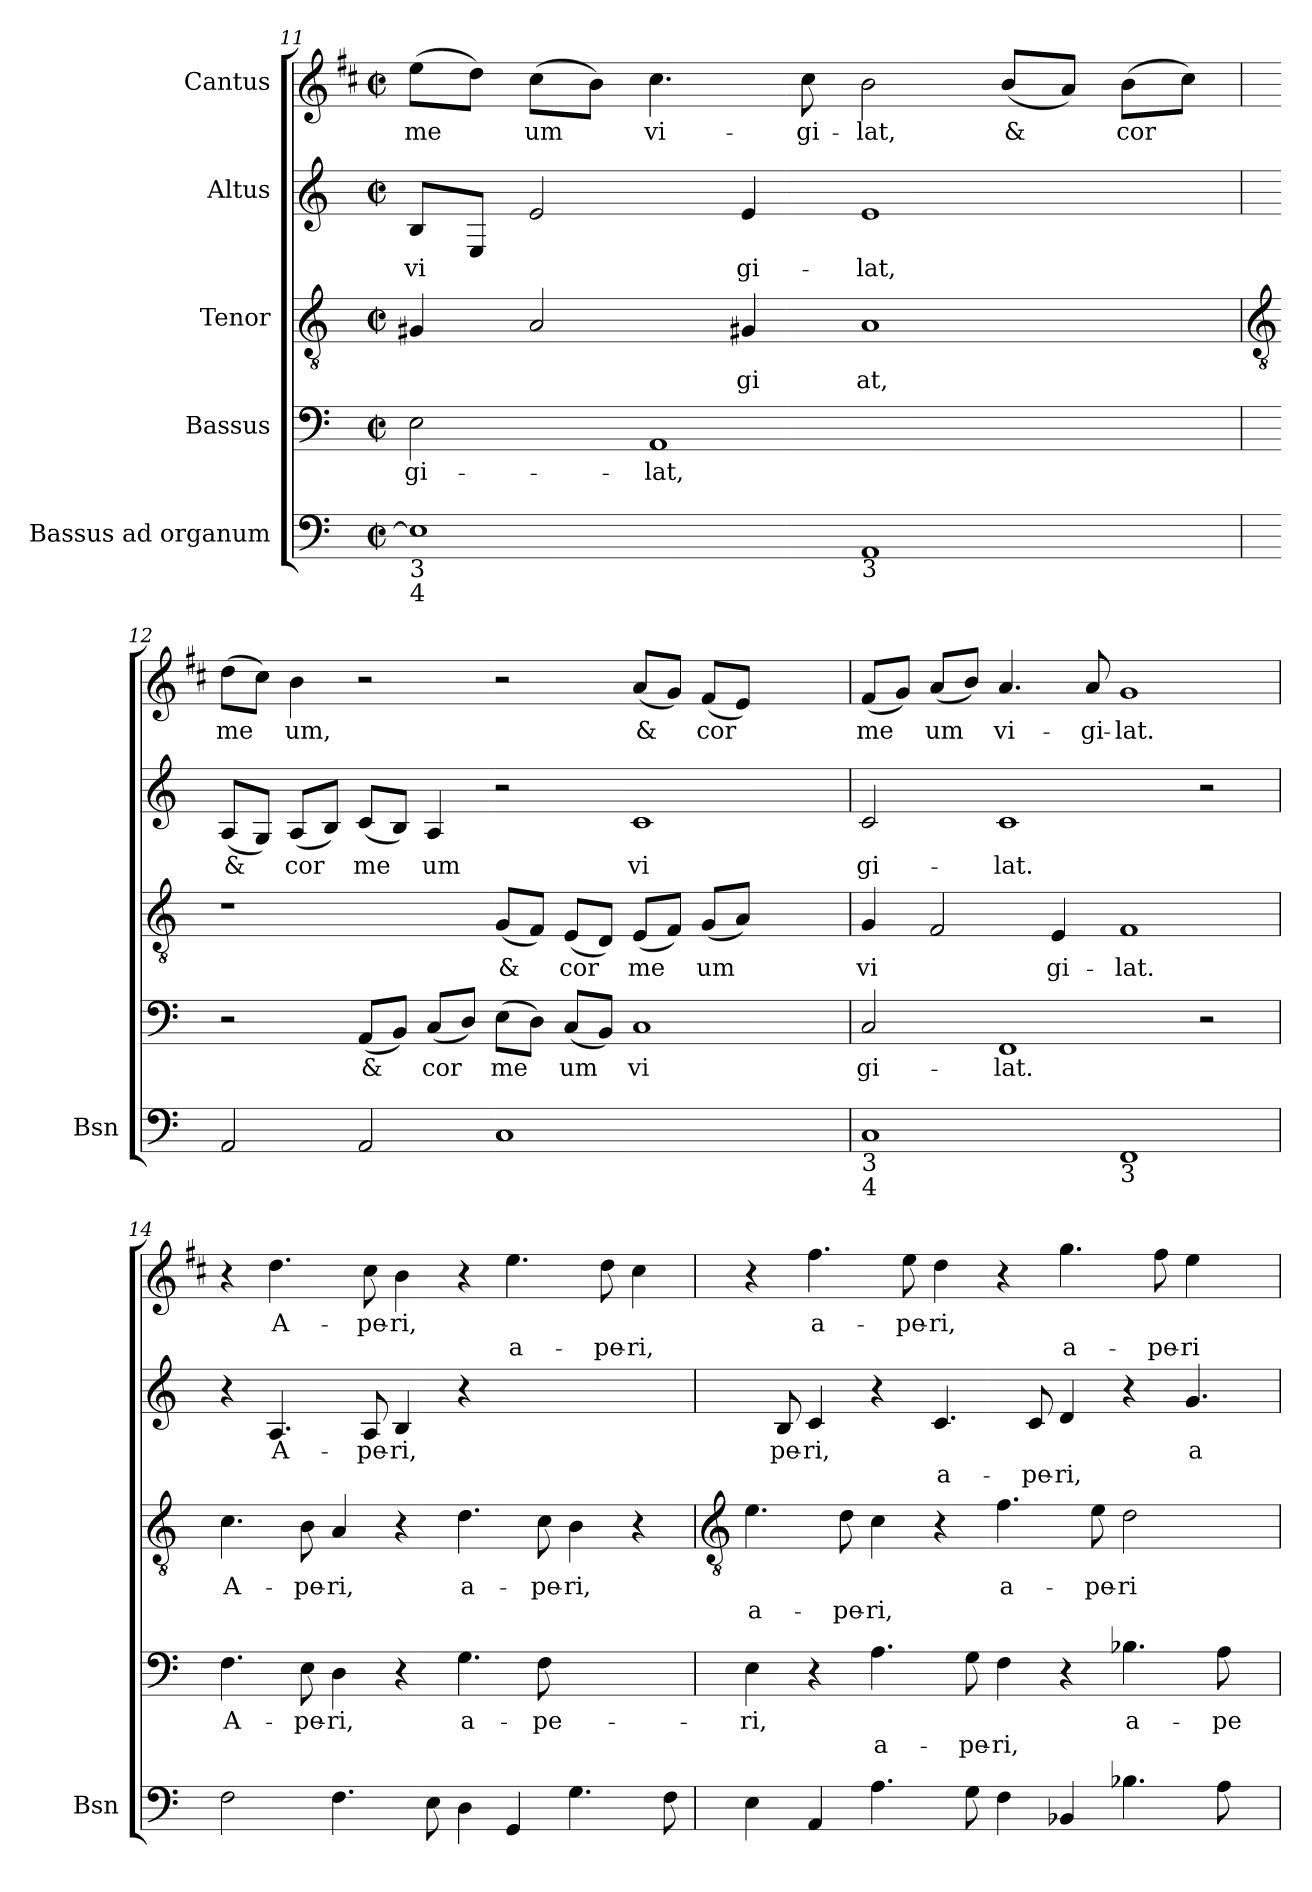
**kern	**kern	**text	**text	**kern	**text	**text	**kern	**text	**text	**kern	**text	**text
*part5	*part4	*part4	*part4	*part3	*part3	*part3	*part2	*part2	*part2	*part1	*part1	*part1
*staff5	*staff4	*staff4	*staff4	*staff3	*staff3	*staff3	*staff2	*staff2	*staff2	*staff1	*staff1	*staff1
*I"Bassus ad organum	*I"Bassus	*	*	*I"Tenor	*	*	*I"Altus	*	*	*I"Cantus	*	*
*I'Bsn	*	*	*	*	*	*	*	*	*	*	*	*
*clefF4	*clefF4	*	*	*clefGv2	*	*	*clefG2	*	*	*clefG2	*	*
*	*	*	*	*	*	*	*	*	*	*ITrd1c2	*	*
*k[]	*k[]	*	*	*k[]	*	*	*k[]	*	*	*k[]	*	*
*C:	*C:	*	*	*C:	*	*	*C:	*	*	*C:	*	*
*M4/2	*M4/2	*	*	*M4/2	*	*	*M4/2	*	*	*M4/2	*	*
*met(c|)	*met(c|)	*	*	*met(c|)	*	*	*met(c|)	*	*	*met(c|)	*	*
=11	=11	=11	=11	=11	=11	=11	=11	=11	=11	=11	=11	=11
!LO:TX:b:t=3	!	!	!	!	!	!	!	!	!	!	!	!
!LO:TX:b:t=4	!	!	!	!	!	!	!	!	!	!	!	!
!	!	!LO:LY:b	!	!	!	!	!	!LO:LY:b	!	!	!LO:LY:b	!
1E]	2E	gi-	.	4G#X	.	.	8BL	vi	.	(>8ddL	me	.
.	.	.	.	.	.	.	8EJ	.	.	8ccJ)	.	.
!	!	!	!	!	!	!	!	!	!	!	!LO:LY:b	!
.	.	.	.	2A	.	.	2e	.	.	(<8bL	um	.
.	.	.	.	.	.	.	.	.	.	8aJ)	.	.
!	!	!LO:LY:b	!	!	!	!	!	!	!	!	!LO:LY:b	!
.	1AA	-lat,	.	.	.	.	.	.	.	4.b	vi-	.
!	!	!	!	!	!LO:LY:b	!	!	!LO:LY:b	!	!	!	!
.	.	.	.	4G#X	gi	.	4e	gi-	.	.	.	.
!	!	!	!	!	!	!	!	!	!	!	!LO:LY:b	!
.	.	.	.	.	.	.	.	.	.	8b	-gi-	.
!LO:TX:b:t=3	!	!	!	!	!	!	!	!	!	!	!	!
!	!	!	!	!	!LO:LY:b	!	!	!LO:LY:b	!	!	!LO:LY:b	!
1AA	.	.	.	1A	at,	.	1e	-lat,	.	2a	-lat,	.
!	!	!	!	!	!	!	!	!	!	!	!LO:LY:b	!
.	2ryy	.	.	.	.	.	.	.	.	(<8aL	&	.
.	.	.	.	.	.	.	.	.	.	8gJ)	.	.
!	!	!	!	!	!	!	!	!	!	!	!LO:LY:b	!
.	.	.	.	.	.	.	.	.	.	(<8aL	cor	.
.	.	.	.	.	.	.	.	.	.	8bJ)	.	.
!!LO:LB:g=z
=12	=12	=12	=12	=12	=12	=12	=12	=12	=12	=12	=12	=12
*	*	*	*	*clefGv2	*	*	*	*	*	*	*	*
!	!	!	!	!	!	!	!	!LO:LY:b	!	!	!LO:LY:b	!
2AA	2r	.	.	1r	.	.	(<8AL	&	.	(>8ccL	me	.
.	.	.	.	.	.	.	8GJ)	.	.	8bJ)	.	.
!	!	!	!	!	!	!	!	!LO:LY:b	!	!	!LO:LY:b	!
.	.	.	.	.	.	.	(<8AL	cor	.	4a	um,	.
.	.	.	.	.	.	.	8BJ)	.	.	.	.	.
!	!	!LO:LY:b	!	!	!	!	!	!LO:LY:b	!	!	!	!
2AA	(<8AAL	&	.	.	.	.	(<8cL	me	.	2r	.	.
.	8BBJ)	.	.	.	.	.	8BJ)	.	.	.	.	.
!	!	!LO:LY:b	!	!	!	!	!	!LO:LY:b	!	!	!	!
.	(<8CL	cor	.	.	.	.	4A	um	.	.	.	.
.	8DJ)	.	.	.	.	.	.	.	.	.	.	.
!	!	!LO:LY:b	!	!	!LO:LY:b	!	!	!	!	!	!	!
1C	(>8EL	me	.	(<8GL	&	.	2r	.	.	2r	.	.
.	8DJ)	.	.	8FJ)	.	.	.	.	.	.	.	.
!	!	!LO:LY:b	!	!	!LO:LY:b	!	!	!	!	!	!	!
.	(<8CL	um	.	(<8EL	cor	.	.	.	.	.	.	.
.	8BBJ)	.	.	8DJ)	.	.	.	.	.	.	.	.
!	!	!LO:LY:b	!	!	!LO:LY:b	!	!	!LO:LY:b	!	!	!LO:LY:b	!
.	1C	vi	.	(<8EL	me	.	1c	vi	.	(<8gL	&	.
.	.	.	.	8FJ)	.	.	.	.	.	8fJ)	.	.
!	!	!	!	!	!LO:LY:b	!	!	!	!	!	!LO:LY:b	!
.	.	.	.	(<8GL	um	.	.	.	.	(<8eL	cor	.
.	.	.	.	8AJ)	.	.	.	.	.	8dJ)	.	.
2ryy	.	.	.	2ryy	.	.	.	.	.	2ryy	.	.
=13	=13	=13	=13	=13	=13	=13	=13	=13	=13	=13	=13	=13
!LO:TX:b:t=3	!	!	!	!	!	!	!	!	!	!	!	!
!LO:TX:b:t=4	!	!	!	!	!	!	!	!	!	!	!	!
!	!	!LO:LY:b	!	!	!LO:LY:b	!	!	!LO:LY:b	!	!	!LO:LY:b	!
1C	2C	gi-	.	4G	vi	.	2c	gi-	.	(<8eL	me	.
.	.	.	.	.	.	.	.	.	.	8fJ)	.	.
!	!	!	!	!	!	!	!	!	!	!	!LO:LY:b	!
.	.	.	.	2F	.	.	.	.	.	(<8gL	um	.
.	.	.	.	.	.	.	.	.	.	8aJ)	.	.
!	!	!LO:LY:b	!	!	!	!	!	!LO:LY:b	!	!	!LO:LY:b	!
.	1FF	-lat.	.	.	.	.	1c	-lat.	.	4.g	vi-	.
!	!	!	!	!	!LO:LY:b	!	!	!	!	!	!	!
.	.	.	.	4E	gi-	.	.	.	.	.	.	.
!	!	!	!	!	!	!	!	!	!	!	!LO:LY:b	!
.	.	.	.	.	.	.	.	.	.	8g	-gi-	.
!LO:TX:b:t=3	!	!	!	!	!	!	!	!	!	!	!	!
!	!	!	!	!	!LO:LY:b	!	!	!	!	!	!LO:LY:b	!
1FF	.	.	.	1F	-lat.	.	.	.	.	1f	-lat.	.
.	2r	.	.	.	.	.	2r	.	.	.	.	.
=14	=14	=14	=14	=14	=14	=14	=14	=14	=14	=14	=14	=14
!	!	!LO:LY:b	!	!	!LO:LY:b	!	!	!	!	!	!	!
2F	4.F	A-	.	4.c	A-	.	4r	.	.	4r	.	.
!	!	!	!	!	!	!	!	!LO:LY:b	!	!	!LO:LY:b	!
.	.	.	.	.	.	.	4.A	A-	.	4.cc	A-	.
!	!	!LO:LY:b	!	!	!LO:LY:b	!	!	!	!	!	!	!
.	8E	-pe-	.	8B	-pe-	.	.	.	.	.	.	.
!	!	!LO:LY:b	!	!	!LO:LY:b	!	!	!	!	!	!	!
4.F	4D	-ri,	.	4A	-ri,	.	.	.	.	.	.	.
!	!	!	!	!	!	!	!	!LO:LY:b	!	!	!LO:LY:b	!
.	.	.	.	.	.	.	8A	-pe-	.	8b	-pe-	.
!	!	!	!	!	!	!	!	!LO:LY:b	!	!	!LO:LY:b	!
.	4r	.	.	4r	.	.	4B	-ri,	.	4a	-ri,	.
8E	.	.	.	.	.	.	.	.	.	.	.	.
!	!	!LO:LY:b	!	!	!LO:LY:b	!	!	!	!	!	!	!
4D	4.G	a-	.	4.d	a-	.	4r	.	.	4r	.	.
!	!	!	!	!	!	!	!	!LO:LY:b	!	!	!	!LO:LY:b
4GG	.	.	.	.	.	.	[4Byy	a-	.	4.dd	.	a-
!	!	!LO:LY:b	!	!	!LO:LY:b	!	!	!	!	!	!	!
.	8F	-pe-	.	8c	-pe-	.	.	.	.	.	.	.
!	!	!	!	!	!LO:LY:b	!	!	!	!	!	!	!
4.G	2ryy	.	.	4B	-ri,	.	2ryy	.	.	.	.	.
!	!	!	!	!	!	!	!	!	!	!	!	!LO:LY:b
.	.	.	.	.	.	.	.	.	.	8cc	.	-pe-
!	!	!	!	!	!	!	!	!	!	!	!	!LO:LY:b
.	.	.	.	4r	.	.	.	.	.	4b	.	-ri,
8F	.	.	.	.	.	.	.	.	.	.	.	.
!!LO:LB:g=z
=15	=15	=15	=15	=15	=15	=15	=15	=15	=15	=15	=15	=15
*	*	*	*	*clefGv2	*	*	*	*	*	*	*	*
!	!	!LO:LY:b	!	!	!	!LO:LY:b	!	!	!	!	!	!
4E	4E	-ri,	.	4.e	.	a-	8Byy]	.	.	4r	.	.
!	!	!	!	!	!	!	!	!LO:LY:b	!	!	!	!
.	.	.	.	.	.	.	8B	-pe-	.	.	.	.
!	!	!	!	!	!	!	!	!LO:LY:b	!	!	!LO:LY:b	!
4AA	4r	.	.	.	.	.	4c	-ri,	.	4.ee	a-	.
!	!	!	!	!	!	!LO:LY:b	!	!	!	!	!	!
.	.	.	.	8d	.	-pe-	.	.	.	.	.	.
!	!	!	!LO:LY:b	!	!	!LO:LY:b	!	!	!	!	!	!
4.A	4.A	.	a-	4c	.	-ri,	4r	.	.	.	.	.
!	!	!	!	!	!	!	!	!	!	!	!LO:LY:b	!
.	.	.	.	.	.	.	.	.	.	8dd	-pe-	.
!	!	!	!	!	!	!	!	!	!LO:LY:b	!	!LO:LY:b	!
.	.	.	.	4r	.	.	4.c	.	a-	4cc	-ri,	.
!	!	!	!LO:LY:b	!	!	!	!	!	!	!	!	!
8G	8G	.	-pe-	.	.	.	.	.	.	.	.	.
!	!	!	!LO:LY:b	!	!LO:LY:b	!	!	!	!	!	!	!
4F	4F	.	-ri,	4.f	a-	.	.	.	.	4r	.	.
!	!	!	!	!	!	!	!	!	!LO:LY:b	!	!	!
.	.	.	.	.	.	.	8c	.	-pe-	.	.	.
!	!	!	!	!	!	!	!	!	!LO:LY:b	!	!	!LO:LY:b
4BB-X	4r	.	.	.	.	.	4d	.	-ri,	4.ff	.	a-
!	!	!	!	!	!LO:LY:b	!	!	!	!	!	!	!
.	.	.	.	8e	-pe-	.	.	.	.	.	.	.
!	!	!LO:LY:b	!	!	!LO:LY:b	!	!	!	!	!	!	!
4.B-X	4.B-X	a-	.	2d	-ri	.	4r	.	.	.	.	.
!	!	!	!	!	!	!	!	!	!	!	!	!LO:LY:b
.	.	.	.	.	.	.	.	.	.	8ee	.	-pe-
!	!	!	!	!	!	!	!	!LO:LY:b	!	!	!	!LO:LY:b
.	.	.	.	.	.	.	4.g	a	.	4dd	.	-ri
!	!	!LO:LY:b	!	!	!	!	!	!	!	!	!	!
8A	8A	-pe-	.	.	.	.	.	.	.	.	.	.
8ryy	8ryy	.	.	8ryy	.	.	.	.	.	8ryy	.	.
=	=	=	=	=	=	=	=	=	=	=	=	=
*-	*-	*-	*-	*-	*-	*-	*-	*-	*-	*-	*-	*-
